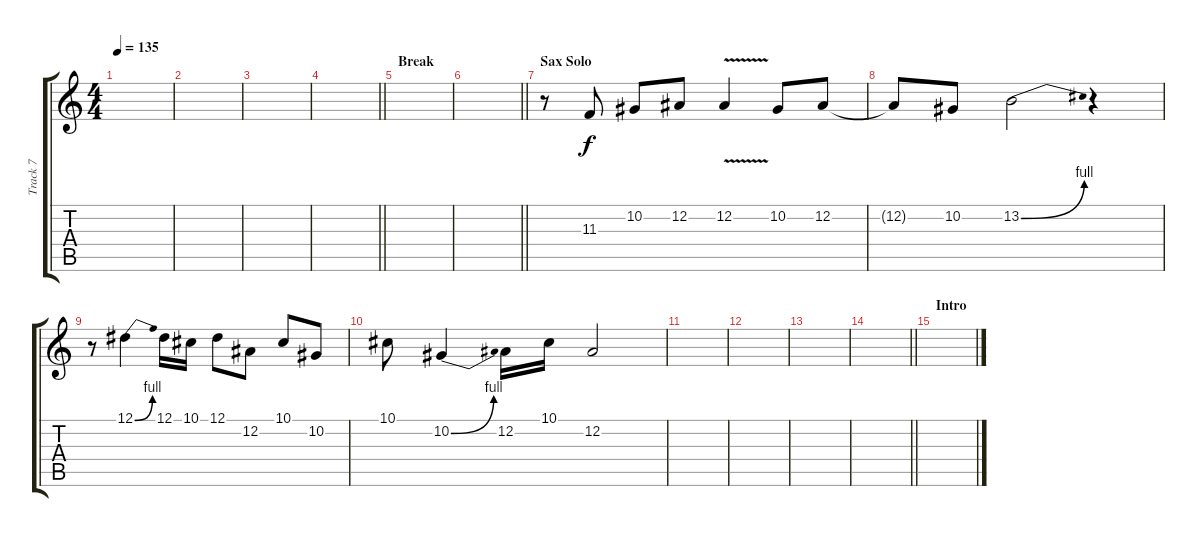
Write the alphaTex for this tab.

\track ("Track 7" "Track 7") {instrument altosax}
\staff {score tabs}
\tuning (Eb4 Bb3 Gb3 Db3 Ab2 Eb2) {hide}
\ts (4 4)
\tempo 135
\clef g2
\ks c
|
|
|
\barLineRight lightlight
|
\section ("" "Break")
|
\barLineRight lightlight
|
\section ("" "Sax Solo")
r.8 11.3.8 10.2.8 12.2.8 12.2{v}.4 10.2.8 12.2.8 |
12.2{t}.8 10.2.8 13.2{be (bend 0 0 60 4)}.2 r.4 |
r.8 12.1{be (bend 0 0 60 4)}.4 12.1.16 10.1.16 12.1.8 12.2.8 10.1.8 10.2.8 |
10.1.8 10.2{be (bend 0 0 60 4)}.4 12.2.16 10.1.16 12.2.2 |
|
|
|
\barLineRight lightlight
|
\section ("" "Intro")
